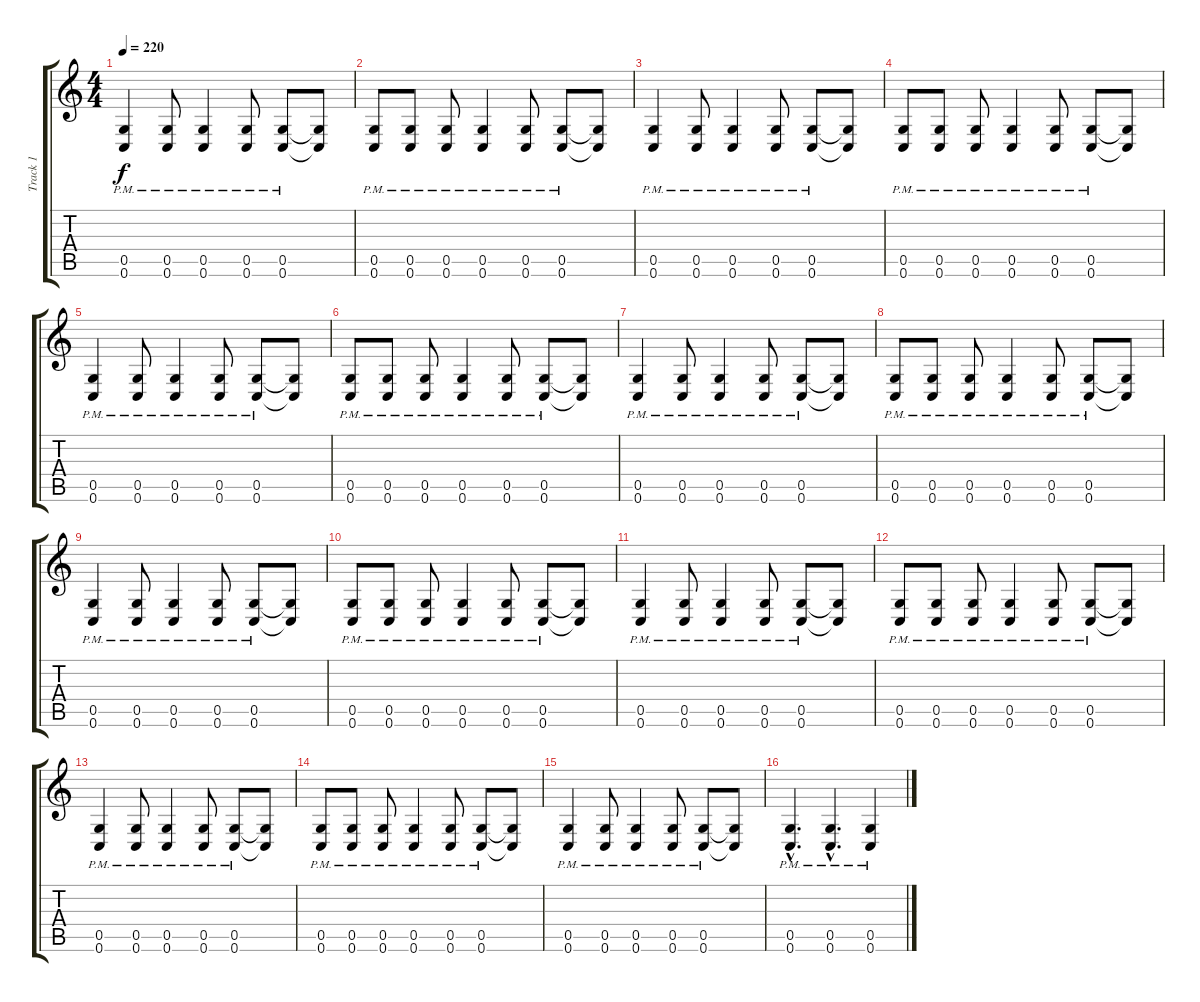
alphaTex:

\track ("Track 1" "Track 1") {instrument distortionguitar}
\staff {score tabs}
\tuning (D4 A3 F3 C3 G2 C2) {hide}
\ts (4 4)
\tempo 220
\clef g2
\ks c
(0.5{pm} 0.6{pm}).4{dy f} (0.5{pm} 0.6{pm}).8 (0.5{pm} 0.6{pm}).4 (0.5{pm} 0.6{pm}).8 (0.5{pm} 0.6{pm}).8 (0.5{t} 0.6{t}).8 |
(0.5{pm} 0.6{pm}).8 (0.5{pm} 0.6{pm}).8 (0.5{pm} 0.6{pm}).8 (0.5{pm} 0.6{pm}).4 (0.5{pm} 0.6{pm}).8 (0.5{pm} 0.6{pm}).8 (0.5{t} 0.6{t}).8 |
(0.5{pm} 0.6{pm}).4 (0.5{pm} 0.6{pm}).8 (0.5{pm} 0.6{pm}).4 (0.5{pm} 0.6{pm}).8 (0.5{pm} 0.6{pm}).8 (0.5{t} 0.6{t}).8 |
(0.5{pm} 0.6{pm}).8 (0.5{pm} 0.6{pm}).8 (0.5{pm} 0.6{pm}).8 (0.5{pm} 0.6{pm}).4 (0.5{pm} 0.6{pm}).8 (0.5{pm} 0.6{pm}).8 (0.5{t} 0.6{t}).8 |
(0.5{pm} 0.6{pm}).4 (0.5{pm} 0.6{pm}).8 (0.5{pm} 0.6{pm}).4 (0.5{pm} 0.6{pm}).8 (0.5{pm} 0.6{pm}).8 (0.5{t} 0.6{t}).8 |
(0.5{pm} 0.6{pm}).8 (0.5{pm} 0.6{pm}).8 (0.5{pm} 0.6{pm}).8 (0.5{pm} 0.6{pm}).4 (0.5{pm} 0.6{pm}).8 (0.5{pm} 0.6{pm}).8 (0.5{t} 0.6{t}).8 |
(0.5{pm} 0.6{pm}).4 (0.5{pm} 0.6{pm}).8 (0.5{pm} 0.6{pm}).4 (0.5{pm} 0.6{pm}).8 (0.5{pm} 0.6{pm}).8 (0.5{t} 0.6{t}).8 |
(0.5{pm} 0.6{pm}).8 (0.5{pm} 0.6{pm}).8 (0.5{pm} 0.6{pm}).8 (0.5{pm} 0.6{pm}).4 (0.5{pm} 0.6{pm}).8 (0.5{pm} 0.6{pm}).8 (0.5{t} 0.6{t}).8 |
(0.5{pm} 0.6{pm}).4 (0.5{pm} 0.6{pm}).8 (0.5{pm} 0.6{pm}).4 (0.5{pm} 0.6{pm}).8 (0.5{pm} 0.6{pm}).8 (0.5{t} 0.6{t}).8 |
(0.5{pm} 0.6{pm}).8 (0.5{pm} 0.6{pm}).8 (0.5{pm} 0.6{pm}).8 (0.5{pm} 0.6{pm}).4 (0.5{pm} 0.6{pm}).8 (0.5{pm} 0.6{pm}).8 (0.5{t} 0.6{t}).8 |
(0.5{pm} 0.6{pm}).4 (0.5{pm} 0.6{pm}).8 (0.5{pm} 0.6{pm}).4 (0.5{pm} 0.6{pm}).8 (0.5{pm} 0.6{pm}).8 (0.5{t} 0.6{t}).8 |
(0.5{pm} 0.6{pm}).8 (0.5{pm} 0.6{pm}).8 (0.5{pm} 0.6{pm}).8 (0.5{pm} 0.6{pm}).4 (0.5{pm} 0.6{pm}).8 (0.5{pm} 0.6{pm}).8 (0.5{t} 0.6{t}).8 |
(0.5{pm} 0.6{pm}).4 (0.5{pm} 0.6{pm}).8 (0.5{pm} 0.6{pm}).4 (0.5{pm} 0.6{pm}).8 (0.5{pm} 0.6{pm}).8 (0.5{t} 0.6{t}).8 |
(0.5{pm} 0.6{pm}).8 (0.5{pm} 0.6{pm}).8 (0.5{pm} 0.6{pm}).8 (0.5{pm} 0.6{pm}).4 (0.5{pm} 0.6{pm}).8 (0.5{pm} 0.6{pm}).8 (0.5{t} 0.6{t}).8 |
(0.5{pm} 0.6{pm}).4 (0.5{pm} 0.6{pm}).8 (0.5{pm} 0.6{pm}).4 (0.5{pm} 0.6{pm}).8 (0.5{pm} 0.6{pm}).8 (0.5{t} 0.6{t}).8 |
(0.5{hac pm} 0.6{hac pm}).4{d} (0.5{hac pm} 0.6{hac pm}).4{d} (0.5{pm} 0.6{pm}).4
